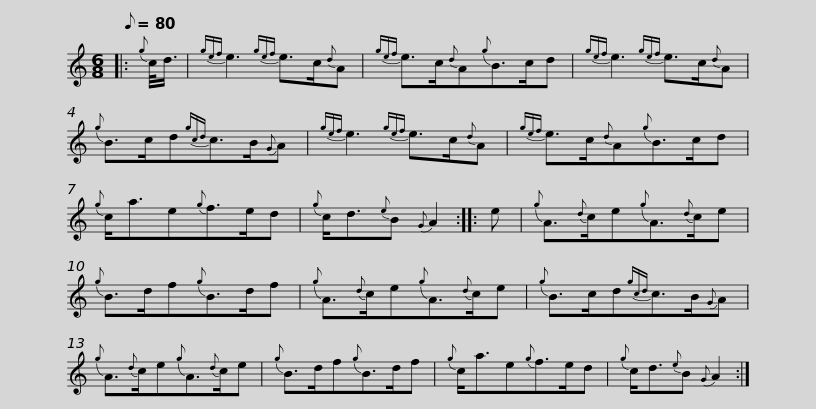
X:1
L:1/8
Q:1/8=80
M:6/8
I:linebreak $
K:C
V:1 treble
V:1
|:{g} c/<d/ |{gef} e3{gef} e>c{d}A |{gef} e>c{d}A{g}B>cd |${gef} e3{gef} e>c{d}A |{g} B>cd{gcd}c>B{G}A | %5
{gef} e3{gef} e>c{d}A |${gef} e>c{d}A{g}B>cd |{g} c<ae{g}f>ed |{g} c<d{e}B{G} A2 ::$ e | %10
{g} A3/2{d}c/e{g}A3/2{d}c/e |{g} B>df{g}B>df |{g} A3/2{d}c/e{g}A3/2{d}c/e |${g} B>cd{gcd}c>B{G}A |{g} A3/2{d}c/e{g}A3/2{d}c/e | %15
{g} B>df{g}B>df |${g} c<ae{g}f>ed |{g} c<d{e}B{G} A2 :| %18
